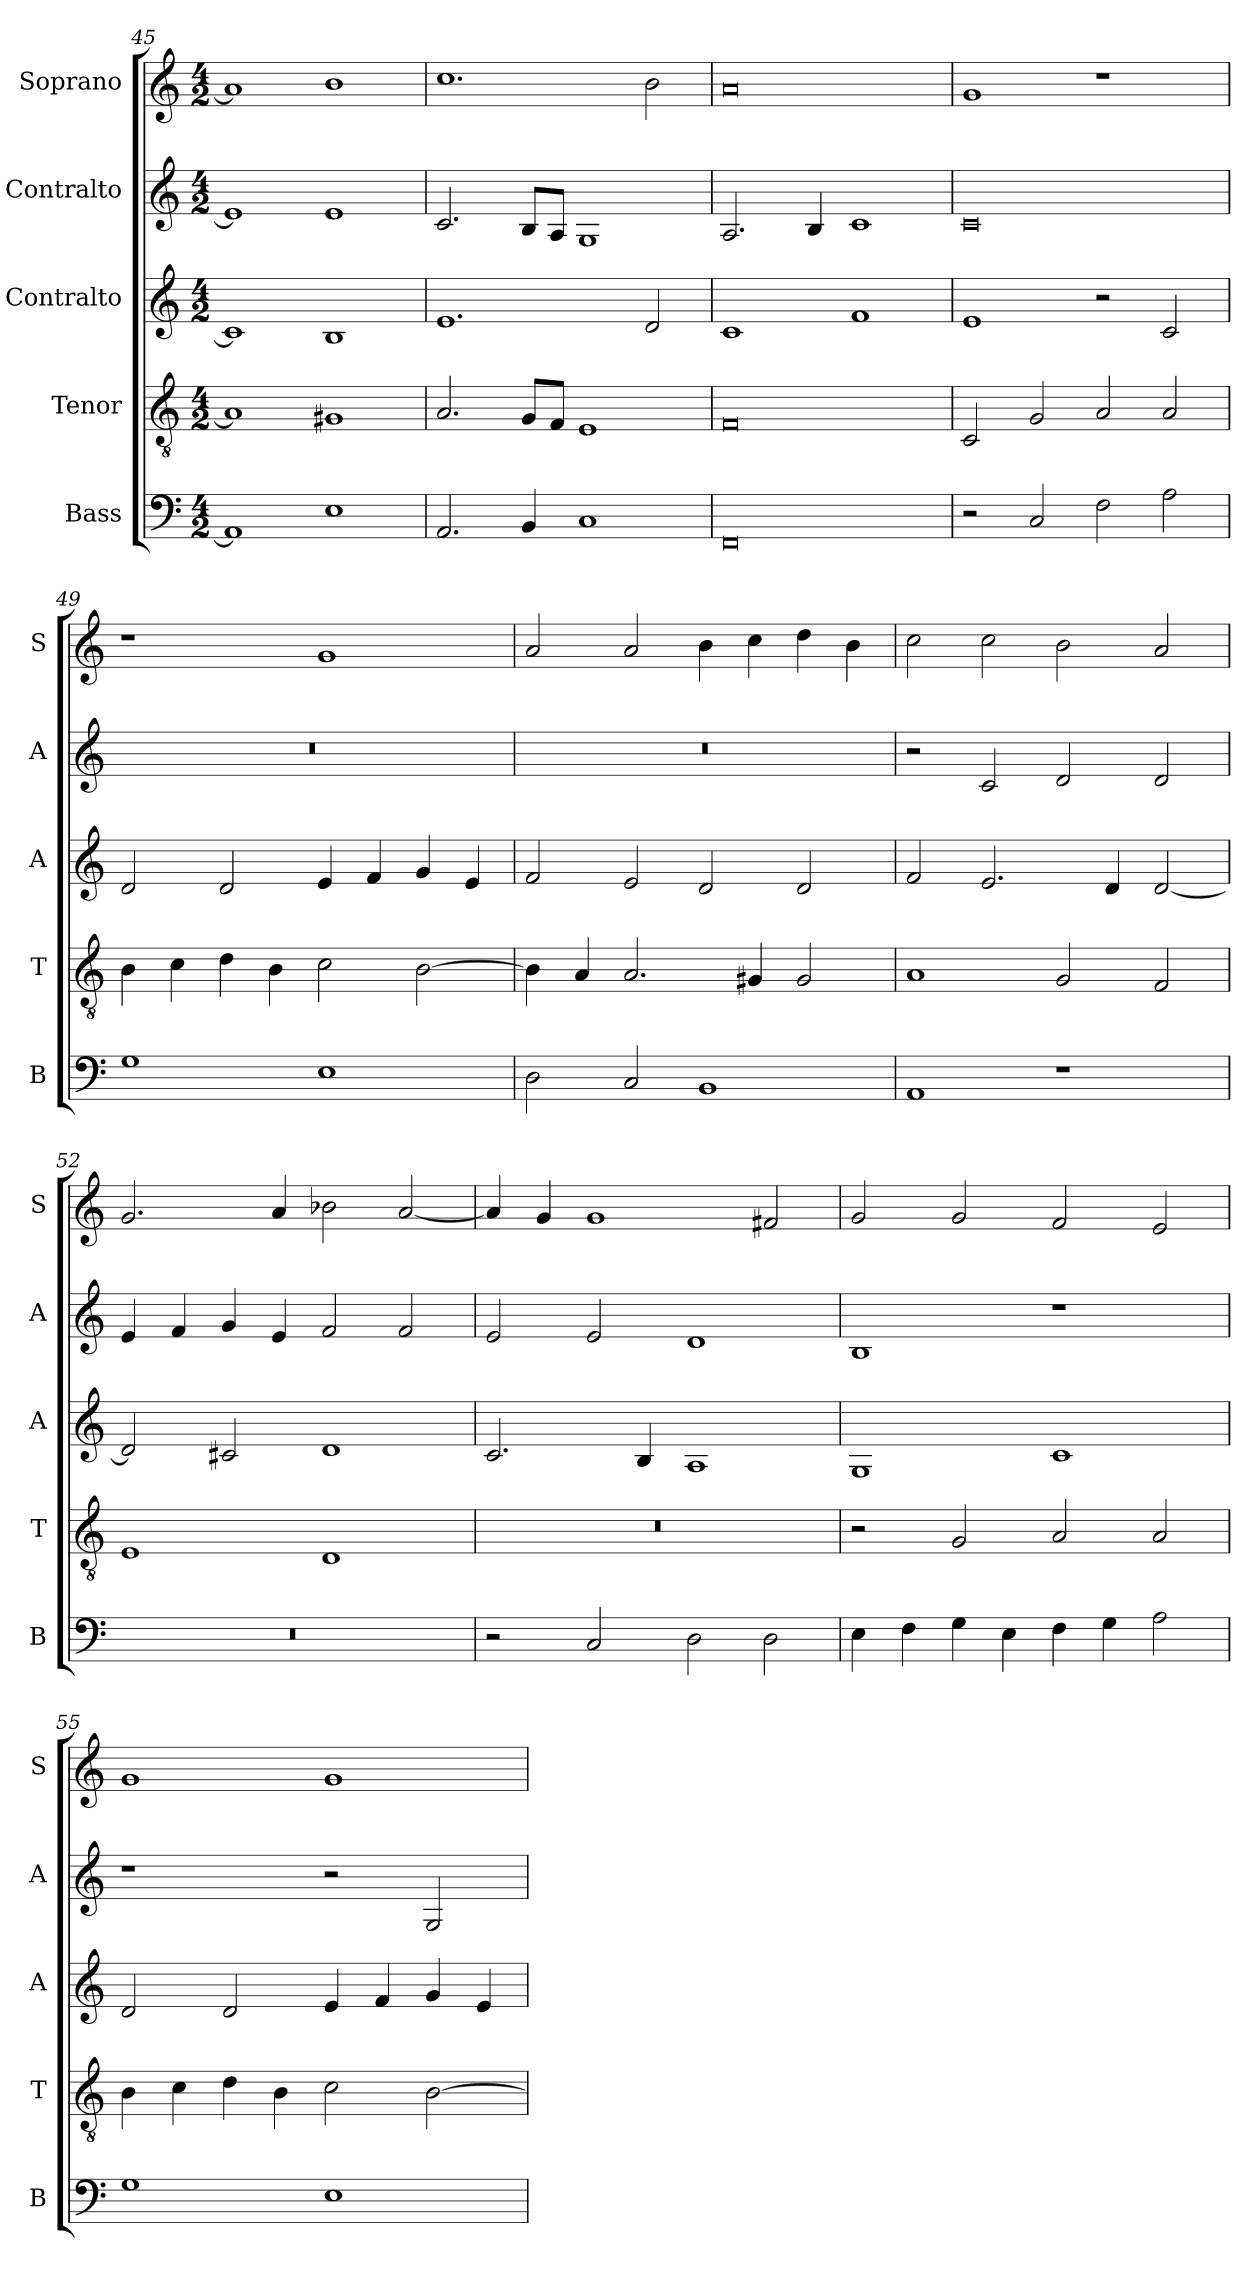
**kern	**kern	**kern	**kern	**kern
*part5	*part4	*part3	*part2	*part1
*staff5	*staff4	*staff3	*staff2	*staff1
*I"Bass	*I"Tenor	*I"Contralto	*I"Contralto	*I"Soprano
*I'B	*I'T	*I'A	*I'A	*I'S
*clefF4	*clefGv2	*clefG2	*clefG2	*clefG2
*k[]	*k[]	*k[]	*k[]	*k[]
*E:phr	*E:phr	*E:phr	*E:phr	*E:phr
*M4/2	*M4/2	*M4/2	*M4/2	*M4/2
=45	=45	=45	=45	=45
1AA]	1A]	1c]	1e]	1a]
1E	1G#X	1B	1e	1b
=46	=46	=46	=46	=46
2.AA	2.A	1.e	2.c	1.cc
4BB	8G/L	.	8B/L	.
.	8F/J	.	8A/J	.
1C	1E	.	1G	.
.	.	2d	.	2b
=47	=47	=47	=47	=47
0FF	0F	1c	2.A	0a
.	.	.	4B	.
.	.	1f	1c	.
=48	=48	=48	=48	=48
2r	2C	1e	0c	1g
2C	2G	.	.	.
2F	2A	2r	.	1r
2A	2A	2c	.	.
=49	=49	=49	=49	=49
1G	4B	2d	0r	1r
.	4c	.	.	.
.	4d	2d	.	.
.	4B	.	.	.
1E	2c	4e	.	1g
.	.	4f	.	.
.	[2B	4g	.	.
.	.	4e	.	.
=50	=50	=50	=50	=50
2D	4B]	2f	0r	2a
.	4A	.	.	.
2C	2.A	2e	.	2a
1BB	.	2d	.	4b
.	4G#X	.	.	4cc
.	2G#	2d	.	4dd
.	.	.	.	4b
=51	=51	=51	=51	=51
1AA	1A	2f	2r	2cc
.	.	2.e	2c	2cc
1r	2G	.	2d	2b
.	.	4d	.	.
.	2F	[2d	2d	2a
=52	=52	=52	=52	=52
0r	1E	2d]	4e	2.g
.	.	.	4f	.
.	.	2c#X	4g	.
.	.	.	4e	4a
.	1D	1d	2f	2b-X
.	.	.	2f	[2a
=53	=53	=53	=53	=53
2r	0r	2.c	2e	4a]
.	.	.	.	4g
2C	.	.	2e	1g
.	.	4B	.	.
2D	.	1A	1d	.
2D	.	.	.	2f#X
=54	=54	=54	=54	=54
4E	2r	1G	1B	2g
4F	.	.	.	.
4G	2G	.	.	2g
4E	.	.	.	.
4F	2A	1c	1r	2f
4G	.	.	.	.
2A	2A	.	.	2e
=55	=55	=55	=55	=55
1G	4B	2d	1r	1g
.	4c	.	.	.
.	4d	2d	.	.
.	4B	.	.	.
1E	2c	4e	2r	1g
.	.	4f	.	.
.	[2B	4g	2G	.
.	.	4e	.	.
=	=	=	=	=
*-	*-	*-	*-	*-
